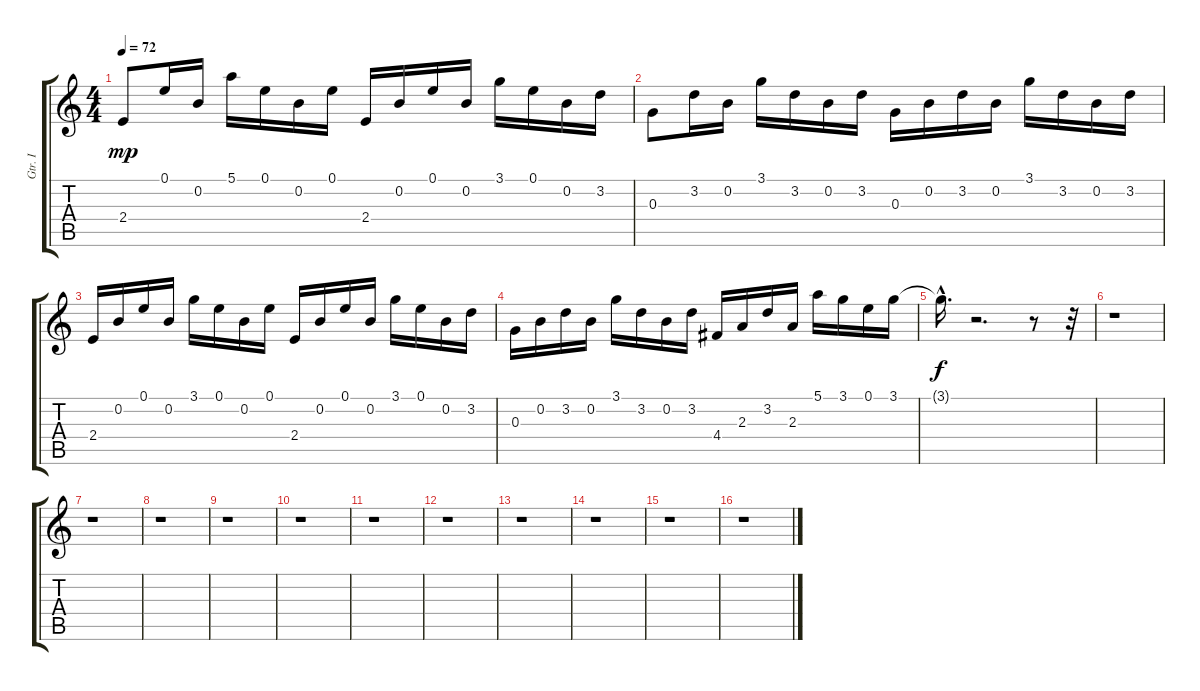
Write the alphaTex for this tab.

\track ("Gtr. I" "Gtr. I") {instrument acousticguitarnylon}
\staff {score tabs}
\tuning (E4 B3 G3 D3 A2 E2) {hide}
\ts (4 4)
\tempo 72
\clef g2
\ks c
2.4.8{dy mp} 0.1.16 0.2.16 5.1.16 0.1.16 0.2.16 0.1.16 2.4.16 0.2.16 0.1.16 0.2.16 3.1.16 0.1.16 0.2.16 3.2.16 |
0.3.8 3.2.16 0.2.16 3.1.16 3.2.16 0.2.16 3.2.16 0.3.16 0.2.16 3.2.16 0.2.16 3.1.16 3.2.16 0.2.16 3.2.16 |
2.4.16 0.2.16 0.1.16 0.2.16 3.1.16 0.1.16 0.2.16 0.1.16 2.4.16 0.2.16 0.1.16 0.2.16 3.1.16 0.1.16 0.2.16 3.2.16 |
0.3.16 0.2.16 3.2.16 0.2.16 3.1.16 3.2.16 0.2.16 3.2.16 4.4.16 2.3.16 3.2.16 2.3.16 5.1.16 3.1.16 0.1.16 3.1.16 |
3.1{hac t}.16{d dy f} r.2{d} r.8 r.32 |
r.1 |
r.1 |
r.1 |
r.1 |
r.1 |
r.1 |
r.1 |
r.1 |
r.1 |
r.1 |
r.1
